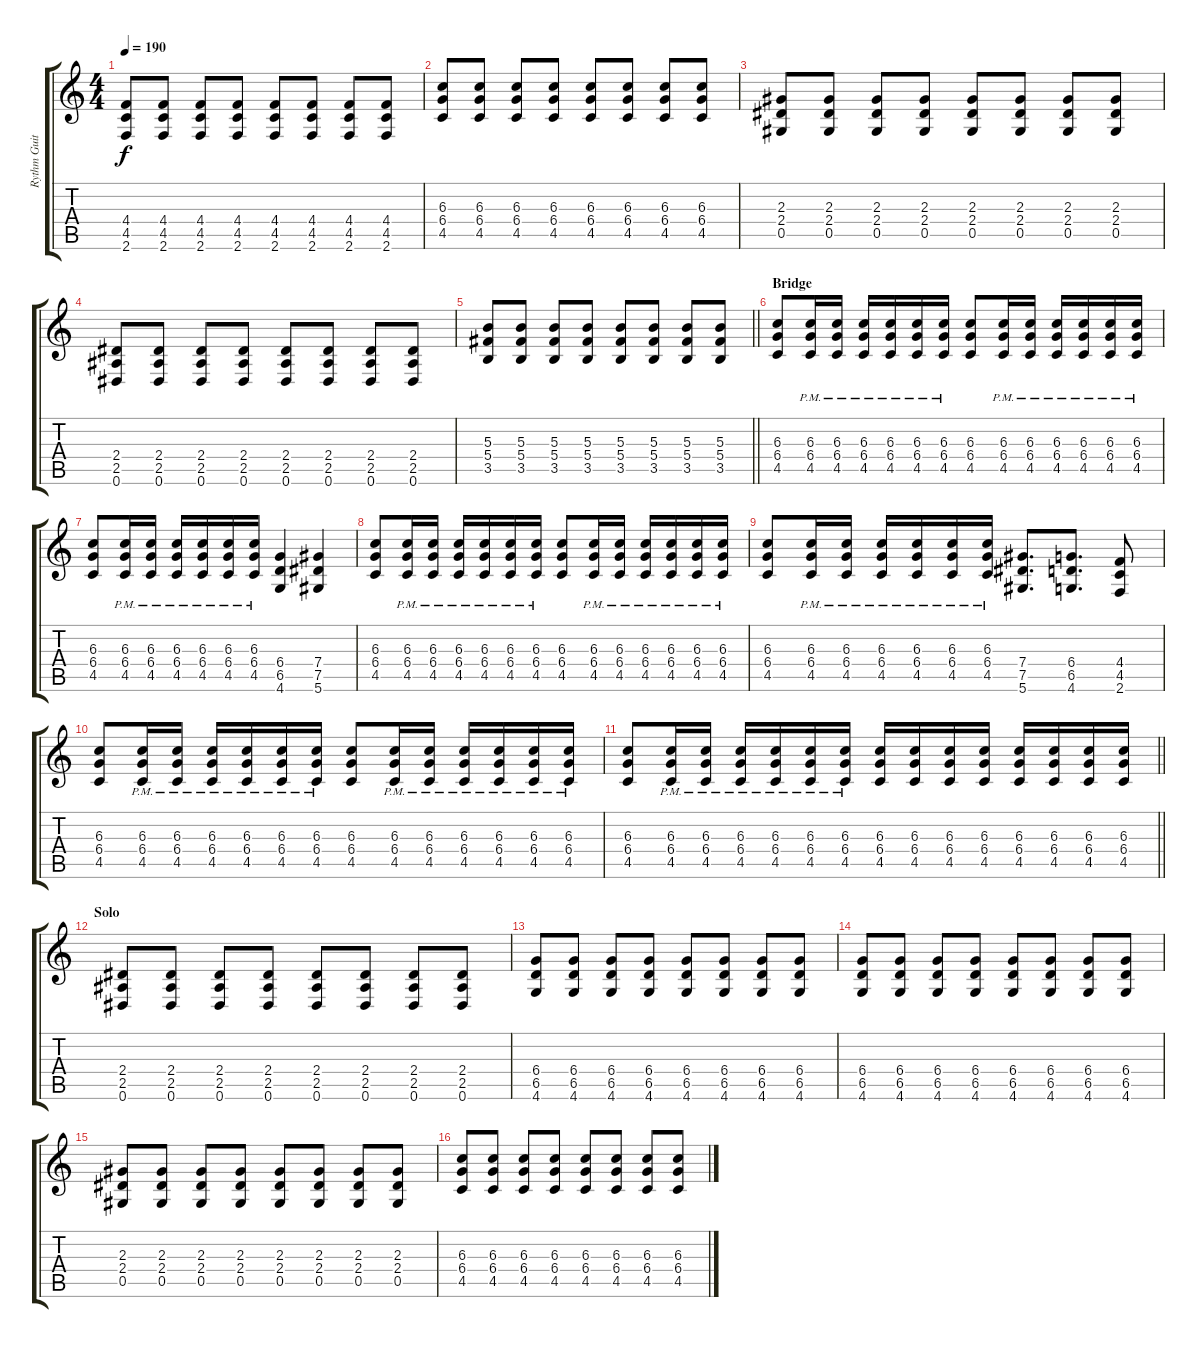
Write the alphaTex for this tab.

\track ("Rythm Guitar B" "Rythm Guit") {instrument distortionguitar}
\staff {score tabs}
\tuning (Eb4 Bb3 Gb3 Db3 Ab2 Eb2) {hide}
\ts (4 4)
\tempo 190
\clef g2
\ks c
(4.4 4.5 2.6).8{dy f} (4.4 4.5 2.6).8 (4.4 4.5 2.6).8 (4.4 4.5 2.6).8 (4.4 4.5 2.6).8 (4.4 4.5 2.6).8 (4.4 4.5 2.6).8 (4.4 4.5 2.6).8 |
(6.3 6.4 4.5).8 (6.3 6.4 4.5).8 (6.3 6.4 4.5).8 (6.3 6.4 4.5).8 (6.3 6.4 4.5).8 (6.3 6.4 4.5).8 (6.3 6.4 4.5).8 (6.3 6.4 4.5).8 |
(2.3 2.4 0.5).8 (2.3 2.4 0.5).8 (2.3 2.4 0.5).8 (2.3 2.4 0.5).8 (2.3 2.4 0.5).8 (2.3 2.4 0.5).8 (2.3 2.4 0.5).8 (2.3 2.4 0.5).8 |
(2.4 2.5 0.6).8 (2.4 2.5 0.6).8 (2.4 2.5 0.6).8 (2.4 2.5 0.6).8 (2.4 2.5 0.6).8 (2.4 2.5 0.6).8 (2.4 2.5 0.6).8 (2.4 2.5 0.6).8 |
\barLineRight lightlight
(5.3 5.4 3.5).8 (5.3 5.4 3.5).8 (5.3 5.4 3.5).8 (5.3 5.4 3.5).8 (5.3 5.4 3.5).8 (5.3 5.4 3.5).8 (5.3 5.4 3.5).8 (5.3 5.4 3.5).8 |
\section ("" "Bridge")
(6.3 6.4 4.5).8 (6.3{pm} 6.4{pm} 4.5{pm}).16 (6.3{pm} 6.4{pm} 4.5{pm}).16 (6.3{pm} 6.4{pm} 4.5{pm}).16 (6.3{pm} 6.4{pm} 4.5{pm}).16 (6.3{pm} 6.4{pm} 4.5{pm}).16 (6.3{pm} 6.4{pm} 4.5{pm}).16 (6.3 6.4 4.5).8 (6.3{pm} 6.4{pm} 4.5{pm}).16 (6.3{pm} 6.4{pm} 4.5{pm}).16 (6.3{pm} 6.4{pm} 4.5{pm}).16 (6.3{pm} 6.4{pm} 4.5{pm}).16 (6.3{pm} 6.4{pm} 4.5{pm}).16 (6.3{pm} 6.4{pm} 4.5{pm}).16 |
(6.3 6.4 4.5).8 (6.3{pm} 6.4{pm} 4.5{pm}).16 (6.3{pm} 6.4{pm} 4.5{pm}).16 (6.3{pm} 6.4{pm} 4.5{pm}).16 (6.3{pm} 6.4{pm} 4.5{pm}).16 (6.3{pm} 6.4{pm} 4.5{pm}).16 (6.3{pm} 6.4{pm} 4.5{pm}).16 (6.4 6.5 4.6).4 (7.4 7.5 5.6).4 |
(6.3 6.4 4.5).8 (6.3{pm} 6.4{pm} 4.5{pm}).16 (6.3{pm} 6.4{pm} 4.5{pm}).16 (6.3{pm} 6.4{pm} 4.5{pm}).16 (6.3{pm} 6.4{pm} 4.5{pm}).16 (6.3{pm} 6.4{pm} 4.5{pm}).16 (6.3{pm} 6.4{pm} 4.5{pm}).16 (6.3 6.4 4.5).8 (6.3{pm} 6.4{pm} 4.5{pm}).16 (6.3{pm} 6.4{pm} 4.5{pm}).16 (6.3{pm} 6.4{pm} 4.5{pm}).16 (6.3{pm} 6.4{pm} 4.5{pm}).16 (6.3{pm} 6.4{pm} 4.5{pm}).16 (6.3{pm} 6.4{pm} 4.5{pm}).16 |
(6.3 6.4 4.5).8 (6.3{pm} 6.4{pm} 4.5{pm}).16 (6.3{pm} 6.4{pm} 4.5{pm}).16 (6.3{pm} 6.4{pm} 4.5{pm}).16 (6.3{pm} 6.4{pm} 4.5{pm}).16 (6.3{pm} 6.4{pm} 4.5{pm}).16 (6.3{pm} 6.4{pm} 4.5{pm}).16 (7.4 7.5 5.6).8{d} (6.4 6.5 4.6).8{d} (4.4 4.5 2.6).8 |
(6.3 6.4 4.5).8 (6.3{pm} 6.4{pm} 4.5{pm}).16 (6.3{pm} 6.4{pm} 4.5{pm}).16 (6.3{pm} 6.4{pm} 4.5{pm}).16 (6.3{pm} 6.4{pm} 4.5{pm}).16 (6.3{pm} 6.4{pm} 4.5{pm}).16 (6.3{pm} 6.4{pm} 4.5{pm}).16 (6.3 6.4 4.5).8 (6.3{pm} 6.4{pm} 4.5{pm}).16 (6.3{pm} 6.4{pm} 4.5{pm}).16 (6.3{pm} 6.4{pm} 4.5{pm}).16 (6.3{pm} 6.4{pm} 4.5{pm}).16 (6.3{pm} 6.4{pm} 4.5{pm}).16 (6.3{pm} 6.4{pm} 4.5{pm}).16 |
\barLineRight lightlight
(6.3 6.4 4.5).8 (6.3{pm} 6.4{pm} 4.5{pm}).16 (6.3{pm} 6.4{pm} 4.5{pm}).16 (6.3{pm} 6.4{pm} 4.5{pm}).16 (6.3{pm} 6.4{pm} 4.5{pm}).16 (6.3{pm} 6.4{pm} 4.5{pm}).16 (6.3{pm} 6.4{pm} 4.5{pm}).16 (6.3 6.4 4.5).16 (6.3 6.4 4.5).16 (6.3 6.4 4.5).16 (6.3 6.4 4.5).16 (6.3 6.4 4.5).16 (6.3 6.4 4.5).16 (6.3 6.4 4.5).16 (6.3 6.4 4.5).16 |
\section ("" "Solo")
(2.4 2.5 0.6).8 (2.4 2.5 0.6).8 (2.4 2.5 0.6).8 (2.4 2.5 0.6).8 (2.4 2.5 0.6).8 (2.4 2.5 0.6).8 (2.4 2.5 0.6).8 (2.4 2.5 0.6).8 |
(6.4 6.5 4.6).8 (6.4 6.5 4.6).8 (6.4 6.5 4.6).8 (6.4 6.5 4.6).8 (6.4 6.5 4.6).8 (6.4 6.5 4.6).8 (6.4 6.5 4.6).8 (6.4 6.5 4.6).8 |
(6.4 6.5 4.6).8 (6.4 6.5 4.6).8 (6.4 6.5 4.6).8 (6.4 6.5 4.6).8 (6.4 6.5 4.6).8 (6.4 6.5 4.6).8 (6.4 6.5 4.6).8 (6.4 6.5 4.6).8 |
(2.3 2.4 0.5).8 (2.3 2.4 0.5).8 (2.3 2.4 0.5).8 (2.3 2.4 0.5).8 (2.3 2.4 0.5).8 (2.3 2.4 0.5).8 (2.3 2.4 0.5).8 (2.3 2.4 0.5).8 |
(6.3 6.4 4.5).8 (6.3 6.4 4.5).8 (6.3 6.4 4.5).8 (6.3 6.4 4.5).8 (6.3 6.4 4.5).8 (6.3 6.4 4.5).8 (6.3 6.4 4.5).8 (6.3 6.4 4.5).8
